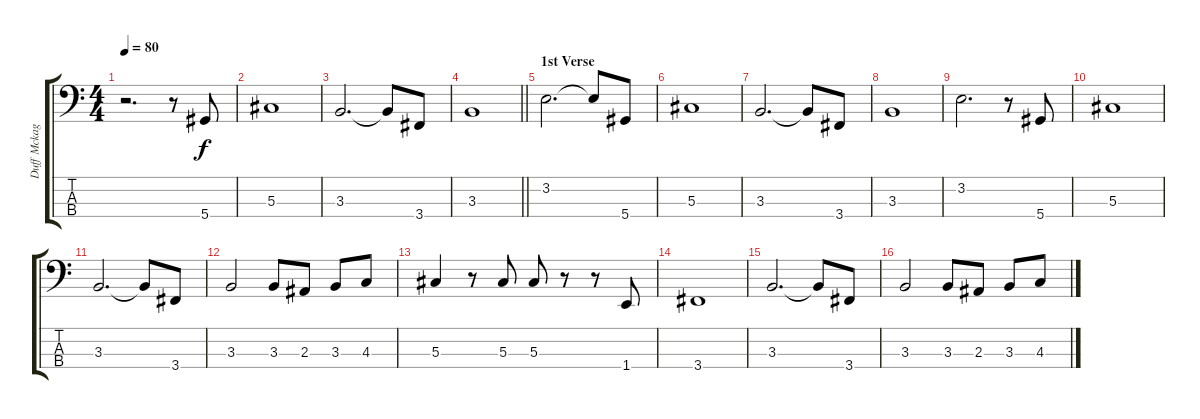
\track ("Duff Mckagan" "Duff Mckag") {instrument electricbasspick}
\staff {score tabs}
\tuning (Gb2 Db2 Ab1 Eb1) {hide}
\ts (4 4)
\tempo 80
\clef f4
\ks c
r.2{d dy f} r.8 5.4.8 |
5.3.1 |
3.3.2{d} 3.3{t}.8 3.4.8 |
\barLineRight lightlight
3.3.1 |
\section ("" "1st Verse")
3.2.2{d} 3.2{t}.8 5.4.8 |
5.3.1 |
3.3.2{d} 3.3{t}.8 3.4.8 |
3.3.1 |
3.2.2{d} r.8 5.4.8 |
5.3.1 |
3.3.2{d} 3.3{t}.8 3.4.8 |
3.3.2 3.3.8 2.3.8 3.3.8 4.3.8 |
5.3.4 r.8 5.3.8 5.3.8 r.8 r.8 1.4.8 |
3.4.1 |
3.3.2{d} 3.3{t}.8 3.4.8 |
3.3.2 3.3.8 2.3.8 3.3.8 4.3.8
